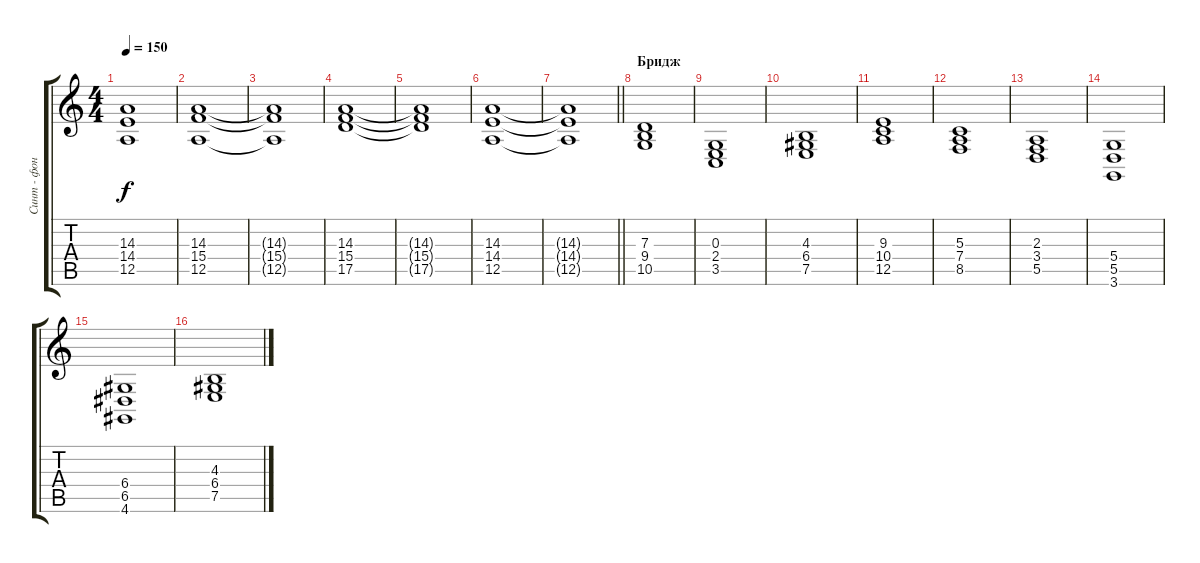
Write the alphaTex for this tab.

\track ("Синт - фон" "Синт - фон") {instrument stringensemble1}
\staff {score tabs}
\tuning (E4 B3 G3 D3 A2 E2) {hide}
\ts (4 4)
\tempo 150
\clef g2
\ks c
(14.3{t} 14.4{t} 12.5{t}).1{dy f} |
(14.3 15.4 12.5).1 |
(14.3{t} 15.4{t} 12.5{t}).1 |
(14.3 15.4 17.5).1 |
(14.3{t} 15.4{t} 17.5{t}).1 |
(14.3 14.4 12.5).1 |
\barLineRight lightlight
(14.3{t} 14.4{t} 12.5{t}).1 |
\section ("" "Бридж")
(7.3 9.4 10.5).1 |
(0.3 2.4 3.5).1 |
(4.3 6.4 7.5).1 |
(9.3 10.4 12.5).1 |
(5.3 7.4 8.5).1 |
(2.3 3.4 5.5).1 |
(5.4 5.5 3.6).1 |
(6.4 6.5 4.6).1 |
(4.3 6.4 7.5).1
